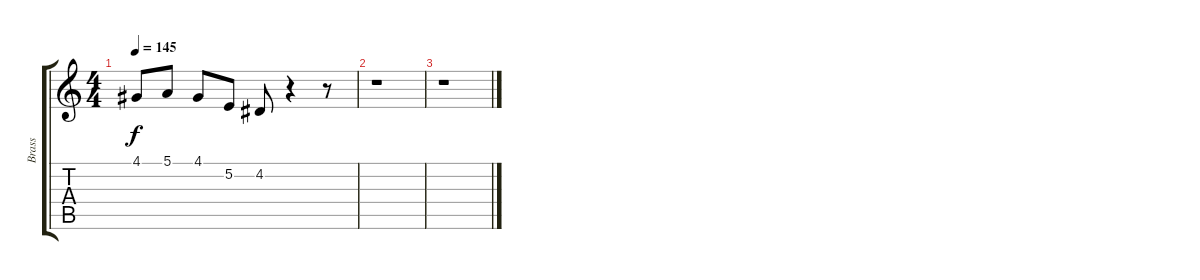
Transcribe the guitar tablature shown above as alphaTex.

\track ("Brass" "Brass") {instrument brasssection}
\staff {score tabs}
\tuning (E4 B3 G3 D3 A2 E2) {hide}
\ts (4 4)
\tempo 145
\clef g2
\ks c
4.1.8{dy f} 5.1.8 4.1.8 5.2.8 4.2.8 r.4 r.8 |
r.1 |
r.1
